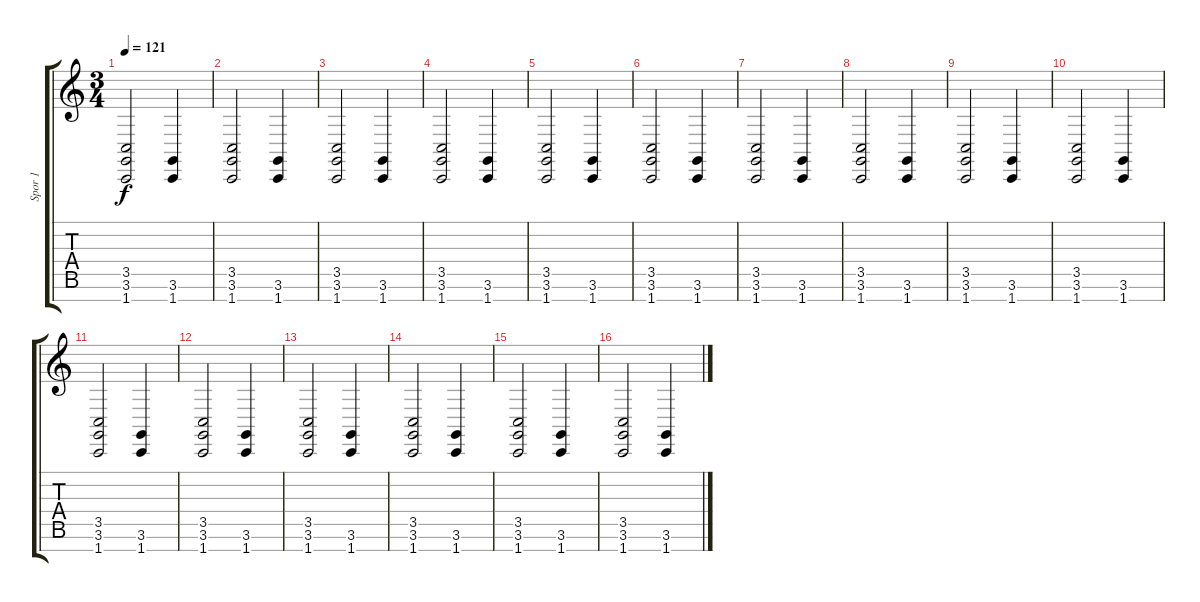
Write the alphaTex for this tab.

\track ("Spor 1" "Spor 1") {instrument acousticgrandpiano}
\staff {score tabs}
\tuning (E4 B3 G3 D3 A2 E2 B1) {hide}
\ts (3 4)
\tempo 121
\clef g2
\ks c
(3.5 3.6 1.7).2{dy f} (3.6 1.7).4 |
(3.5 3.6 1.7).2 (3.6 1.7).4 |
(3.5 3.6 1.7).2 (3.6 1.7).4 |
(3.5 3.6 1.7).2 (3.6 1.7).4 |
(3.5 3.6 1.7).2 (3.6 1.7).4 |
(3.5 3.6 1.7).2 (3.6 1.7).4 |
(3.5 3.6 1.7).2 (3.6 1.7).4 |
(3.5 3.6 1.7).2 (3.6 1.7).4 |
(3.5 3.6 1.7).2 (3.6 1.7).4 |
(3.5 3.6 1.7).2{volume 7} (3.6 1.7).4 |
(3.5 3.6 1.7).2 (3.6 1.7).4 |
(3.5 3.6 1.7).2 (3.6 1.7).4 |
(3.5 3.6 1.7).2 (3.6 1.7).4 |
(3.5 3.6 1.7).2 (3.6 1.7).4 |
(3.5 3.6 1.7).2 (3.6 1.7).4 |
(3.5 3.6 1.7).2 (3.6 1.7).4
